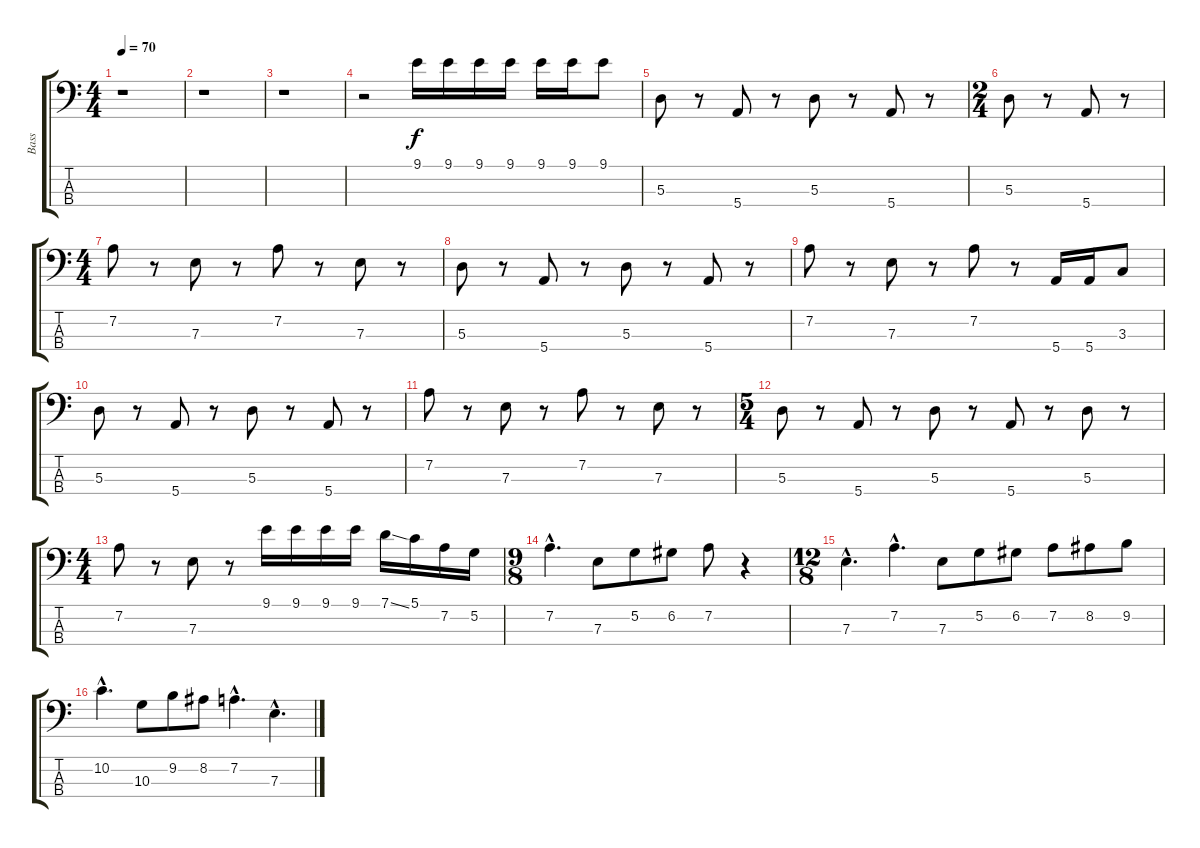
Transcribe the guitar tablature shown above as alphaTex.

\track ("Bass" "Bass") {instrument electricbassfinger}
\staff {score tabs}
\tuning (G2 D2 A1 E1) {hide}
\ts (4 4)
\tempo 70
\clef f4
\ks c
r.1{dy f instrument electricbassfinger} |
r.1 |
r.1 |
r.2 9.1.16 9.1.16 9.1.16 9.1.16 9.1.16 9.1.16 9.1.8 |
5.3.8 r.8 5.4.8 r.8 5.3.8 r.8 5.4.8 r.8 |
\ts (2 4)
5.3.8 r.8 5.4.8 r.8 |
\ts (4 4)
7.2.8 r.8 7.3.8 r.8 7.2.8 r.8 7.3.8 r.8 |
5.3.8 r.8 5.4.8 r.8 5.3.8 r.8 5.4.8 r.8 |
7.2.8 r.8 7.3.8 r.8 7.2.8 r.8 5.4.16 5.4.16 3.3.8 |
5.3.8 r.8 5.4.8 r.8 5.3.8 r.8 5.4.8 r.8 |
7.2.8 r.8 7.3.8 r.8 7.2.8 r.8 7.3.8 r.8 |
\ts (5 4)
5.3.8 r.8 5.4.8 r.8 5.3.8 r.8 5.4.8 r.8 5.3.8 r.8 |
\ts (4 4)
7.2.8 r.8 7.3.8 r.8 9.1.16 9.1.16 9.1.16 9.1.16 7.1{ss}.16 5.1.16 7.2.16 5.2.16 |
\ts (9 8)
7.2{hac}.4{d} 7.3.8 5.2.8 6.2.8 7.2.8 r.4 |
\ts (12 8)
7.3{hac}.4{d} 7.2{hac}.4{d} 7.3.8 5.2.8 6.2.8 7.2.8 8.2.8 9.2.8 |
10.2{hac}.4{d} 10.3.8 9.2.8 8.2.8 7.2{hac}.4{d} 7.3{hac}.4{d}
